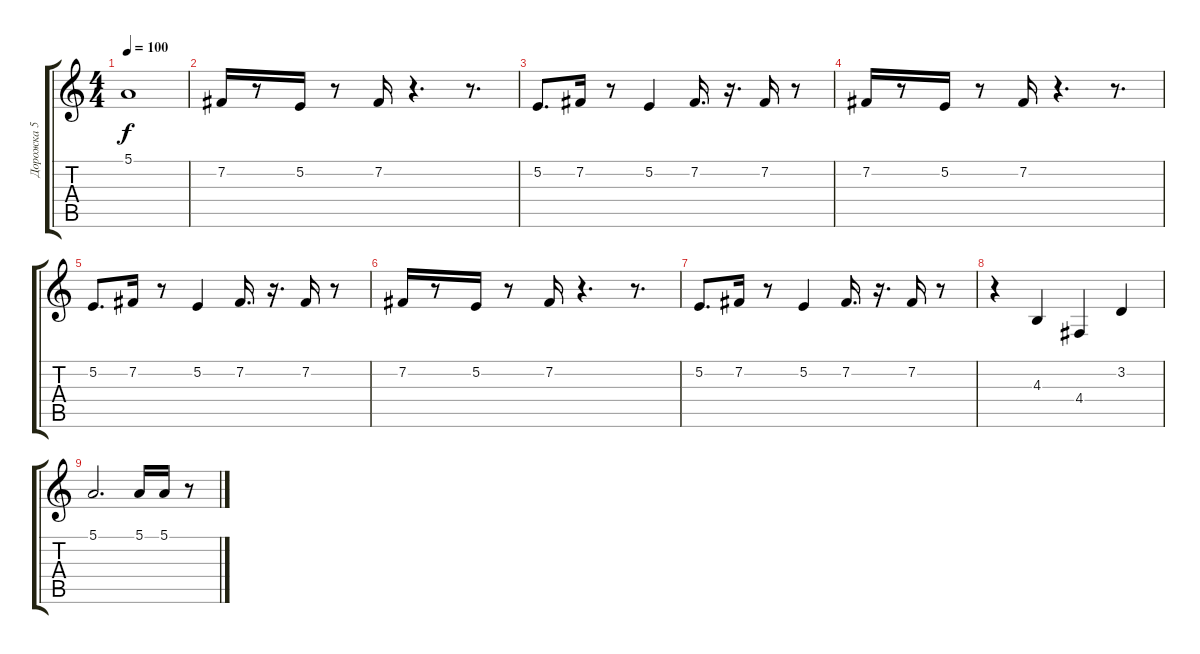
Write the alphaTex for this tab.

\track ("Дорожка 5" "Дорожка 5") {instrument lead1square}
\staff {score tabs}
\tuning (E4 B3 G3 D3 A2 E2) {hide}
\ts (4 4)
\tempo 100
\clef g2
\ks c
5.1.1{dy f} |
7.2.16 r.8 5.2.16 r.8 7.2.16 r.4{d} r.8{d} |
5.2.8{d} 7.2.16 r.8 5.2.4 7.2.16{d} r.16{d} 7.2.16 r.8 |
7.2.16 r.8 5.2.16 r.8 7.2.16 r.4{d} r.8{d} |
5.2.8{d} 7.2.16 r.8 5.2.4 7.2.16{d} r.16{d} 7.2.16 r.8 |
7.2.16 r.8 5.2.16 r.8 7.2.16 r.4{d} r.8{d} |
5.2.8{d} 7.2.16 r.8 5.2.4 7.2.16{d} r.16{d} 7.2.16 r.8 |
r.4 4.3.4 4.4.4 3.2.4 |
5.1.2{d} 5.1.16 5.1.16 r.8
